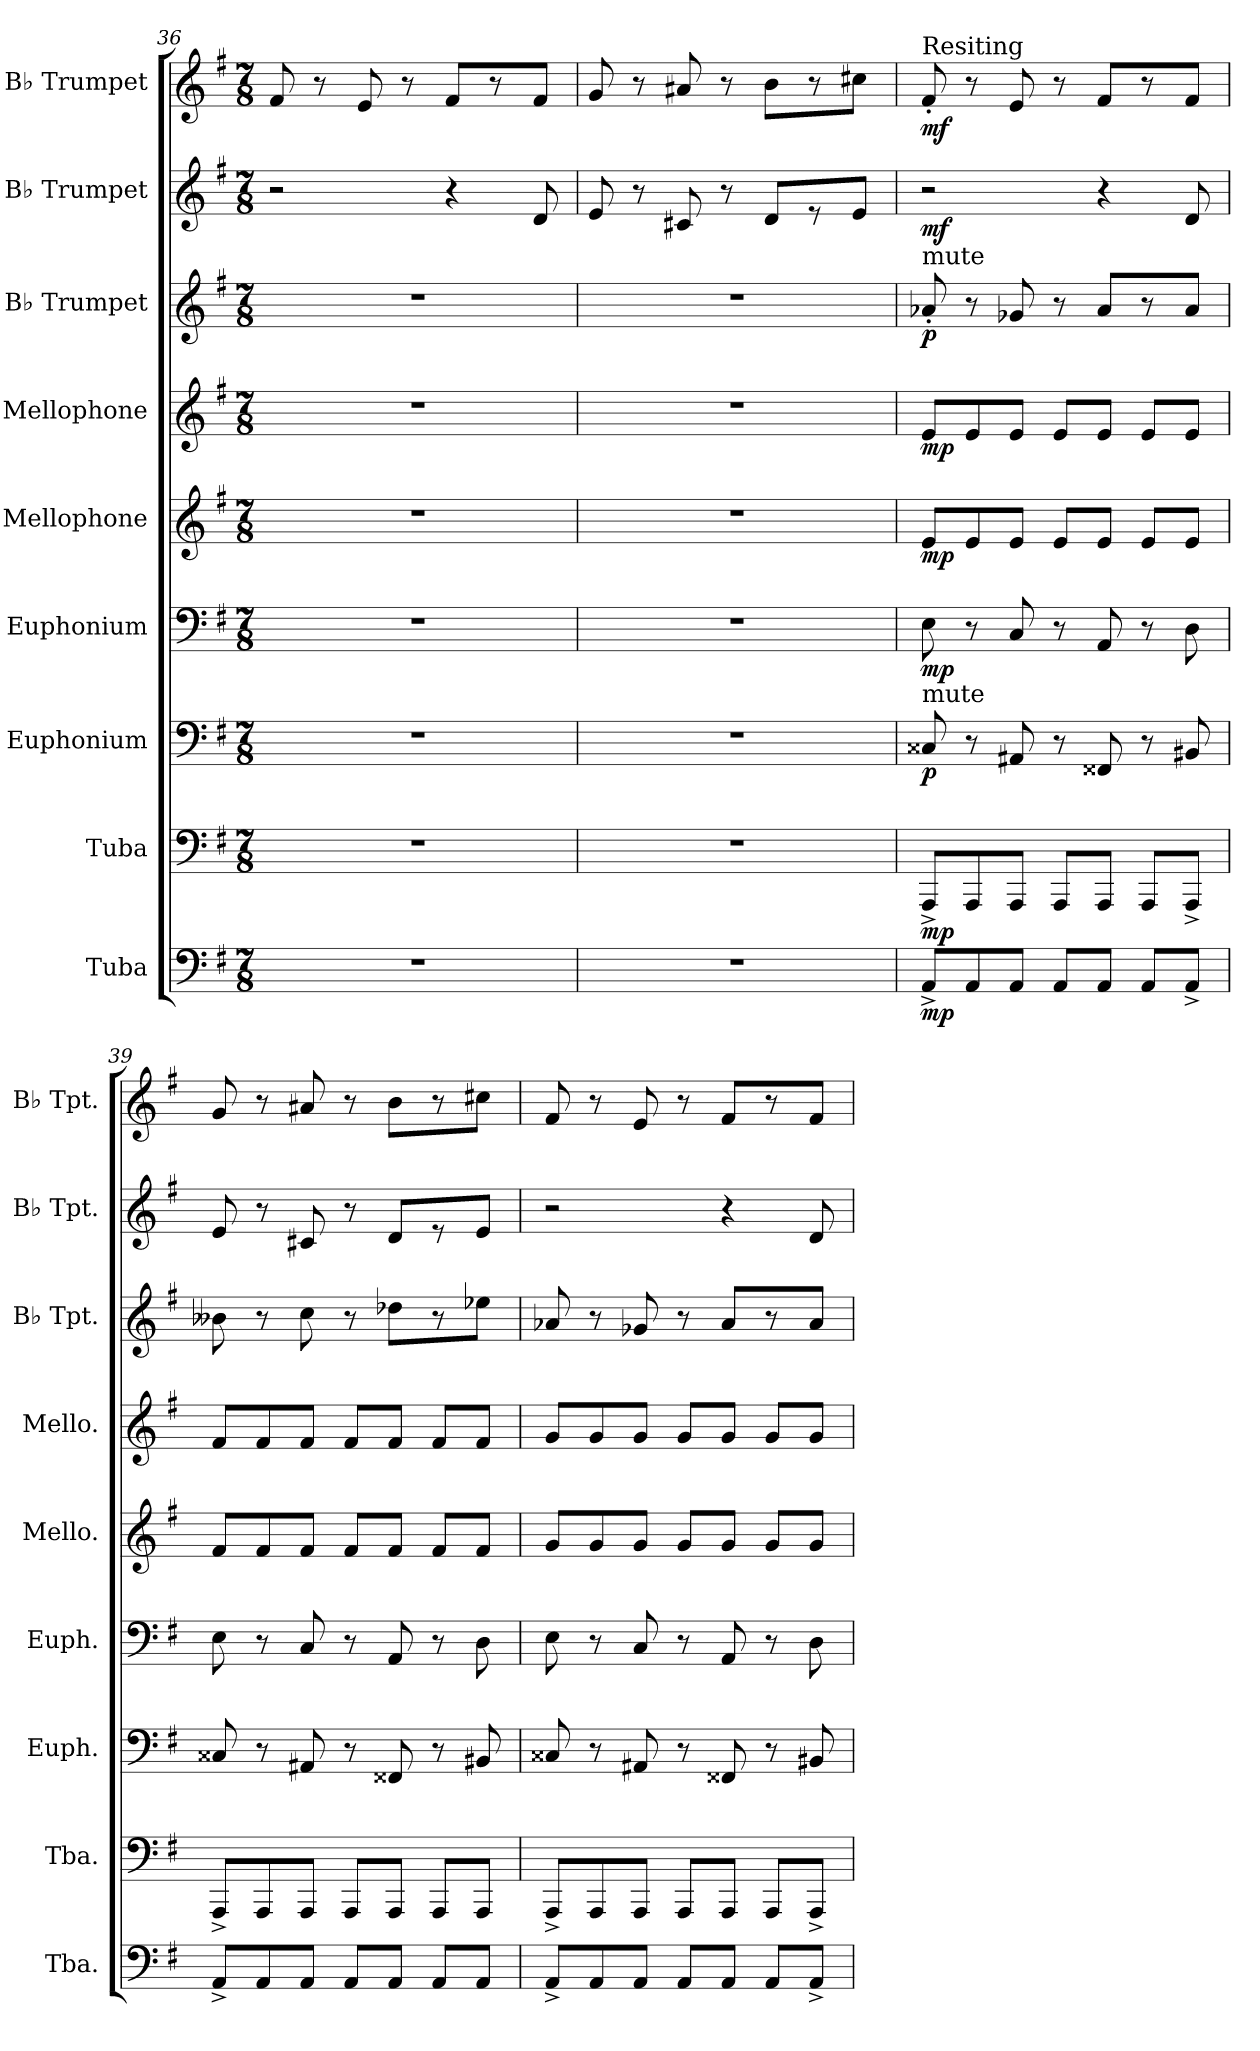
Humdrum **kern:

**kern	**dynam	**kern	**dynam	**kern	**dynam	**kern	**dynam	**kern	**dynam	**kern	**dynam	**kern	**dynam	**kern	**dynam	**kern	**dynam
*part9	*part9	*part8	*part8	*part7	*part7	*part6	*part6	*part5	*part5	*part4	*part4	*part3	*part3	*part2	*part2	*part1	*part1
*staff9	*staff9	*staff8	*staff8	*staff7	*staff7	*staff6	*staff6	*staff5	*staff5	*staff4	*staff4	*staff3	*staff3	*staff2	*staff2	*staff1	*staff1
*I"Tuba	*	*I"Tuba	*	*I"Euphonium	*	*I"Euphonium	*	*I"Mellophone	*	*I"Mellophone	*	*I"B♭ Trumpet	*	*I"B♭ Trumpet	*	*I"B♭ Trumpet	*
*I'Tba.	*	*I'Tba.	*	*I'Euph.	*	*I'Euph.	*	*I'Mello.	*	*I'Mello.	*	*I'B♭ Tpt.	*	*I'B♭ Tpt.	*	*I'B♭ Tpt.	*
*clefF4	*	*clefF4	*	*clefF4	*	*clefF4	*	*clefG2	*	*clefG2	*	*clefG2	*	*clefG2	*	*clefG2	*
*	*	*	*	*	*	*	*	*ITrd4c7	*	*ITrd4c7	*	*ITrd1c2	*	*ITrd1c2	*	*ITrd1c2	*
*k[f#]	*	*k[f#]	*	*k[f#]	*	*k[f#]	*	*k[]	*	*k[]	*	*k[b-]	*	*k[b-]	*	*k[b-]	*
*M7/8	*	*M7/8	*	*M7/8	*	*M7/8	*	*M7/8	*	*M7/8	*	*M7/8	*	*M7/8	*	*M7/8	*
=36	=36	=36	=36	=36	=36	=36	=36	=36	=36	=36	=36	=36	=36	=36	=36	=36	=36
2..r	.	2..r	.	2..r	.	2..r	.	2..r	.	2..r	.	2..r	.	2r	.	8e/	.
.	.	.	.	.	.	.	.	.	.	.	.	.	.	.	.	8r	.
.	.	.	.	.	.	.	.	.	.	.	.	.	.	.	.	8d/	.
.	.	.	.	.	.	.	.	.	.	.	.	.	.	.	.	8r	.
.	.	.	.	.	.	.	.	.	.	.	.	.	.	4r	.	8e/L	.
.	.	.	.	.	.	.	.	.	.	.	.	.	.	.	.	8r	.
.	.	.	.	.	.	.	.	.	.	.	.	.	.	8c/	.	8e/J	.
!!LO:PB:g=z
=37	=37	=37	=37	=37	=37	=37	=37	=37	=37	=37	=37	=37	=37	=37	=37	=37	=37
2..r	.	2..r	.	2..r	.	2..r	.	2..r	.	2..r	.	2..r	.	8d/	.	8f/	.
.	.	.	.	.	.	.	.	.	.	.	.	.	.	8r	.	8r	.
.	.	.	.	.	.	.	.	.	.	.	.	.	.	8Bn/	.	8g#X/	.
.	.	.	.	.	.	.	.	.	.	.	.	.	.	8r	.	8r	.
.	.	.	.	.	.	.	.	.	.	.	.	.	.	8c/L	.	8a\L	.
.	.	.	.	.	.	.	.	.	.	.	.	.	.	8r	.	8r	.
.	.	.	.	.	.	.	.	.	.	.	.	.	.	8d/J	.	8bn\J	.
=38	=38	=38	=38	=38	=38	=38	=38	=38	=38	=38	=38	=38	=38	=38	=38	=38	=38
!	!	!	!	!	!	!	!	!	!	!	!	!	!	!	!	!LO:TX:a:t=Resiting	!
!	!	!	!	!	!	!	!	!	!	!	!	!LO:TX:a:t=mute	!	!	!	!	!
!	!	!	!	!LO:TX:a:t=mute	!	!	!	!	!	!	!	!	!	!	!	!	!
!	!LO:DY:b	!	!LO:DY:b	!	!LO:DY:b	!	!LO:DY:b	!	!LO:DY:b	!	!LO:DY:b	!	!LO:DY:b	!	!LO:DY:b	!	!LO:DY:b
8AA^/L	mp	8AAA^/L	mp	8C##X/	p	8E\	mp	8A/L	mp	8A/L	mp	8g-X'/	p	2r	mf	8e'/	mf
8AA/	.	8AAA/	.	8r	.	8r	.	8A/	.	8A/	.	8r	.	.	.	8r	.
8AA/J	.	8AAA/J	.	8AA#X/	.	8C/	.	8A/J	.	8A/J	.	8f-X/	.	.	.	8d/	.
8AA/L	.	8AAA/L	.	8r	.	8r	.	8A/L	.	8A/L	.	8r	.	.	.	8r	.
8AA/J	.	8AAA/J	.	8FF##X/	.	8AA/	.	8A/J	.	8A/J	.	8g-/L	.	4r	.	8e/L	.
8AA/L	.	8AAA/L	.	8r	.	8r	.	8A/L	.	8A/L	.	8r	.	.	.	8r	.
8AA^/J	.	8AAA^/J	.	8BB#X/	.	8D\	.	8A/J	.	8A/J	.	8g-/J	.	8c/	.	8e/J	.
=39	=39	=39	=39	=39	=39	=39	=39	=39	=39	=39	=39	=39	=39	=39	=39	=39	=39
8AA^/L	.	8AAA^/L	.	8C##X/	.	8E\	.	8B/L	.	8B/L	.	8a--X\	.	8d/	.	8f/	.
8AA/	.	8AAA/	.	8r	.	8r	.	8B/	.	8B/	.	8r	.	8r	.	8r	.
8AA/J	.	8AAA/J	.	8AA#X/	.	8C/	.	8B/J	.	8B/J	.	8b-\	.	8Bn/	.	8g#X/	.
8AA/L	.	8AAA/L	.	8r	.	8r	.	8B/L	.	8B/L	.	8r	.	8r	.	8r	.
8AA/J	.	8AAA/J	.	8FF##X/	.	8AA/	.	8B/J	.	8B/J	.	8cc-X\L	.	8c/L	.	8a\L	.
8AA/L	.	8AAA/L	.	8r	.	8r	.	8B/L	.	8B/L	.	8r	.	8r	.	8r	.
8AA/J	.	8AAA/J	.	8BB#X/	.	8D\	.	8B/J	.	8B/J	.	8dd-X\J	.	8d/J	.	8bn\J	.
=40	=40	=40	=40	=40	=40	=40	=40	=40	=40	=40	=40	=40	=40	=40	=40	=40	=40
8AA^/L	.	8AAA^/L	.	8C##X/	.	8E\	.	8c/L	.	8c/L	.	8g-X/	.	2r	.	8e/	.
8AA/	.	8AAA/	.	8r	.	8r	.	8c/	.	8c/	.	8r	.	.	.	8r	.
8AA/J	.	8AAA/J	.	8AA#X/	.	8C/	.	8c/J	.	8c/J	.	8f-X/	.	.	.	8d/	.
8AA/L	.	8AAA/L	.	8r	.	8r	.	8c/L	.	8c/L	.	8r	.	.	.	8r	.
8AA/J	.	8AAA/J	.	8FF##X/	.	8AA/	.	8c/J	.	8c/J	.	8g-/L	.	4r	.	8e/L	.
8AA/L	.	8AAA/L	.	8r	.	8r	.	8c/L	.	8c/L	.	8r	.	.	.	8r	.
8AA^/J	.	8AAA^/J	.	8BB#X/	.	8D\	.	8c/J	.	8c/J	.	8g-/J	.	8c/	.	8e/J	.
=	=	=	=	=	=	=	=	=	=	=	=	=	=	=	=	=	=
*-	*-	*-	*-	*-	*-	*-	*-	*-	*-	*-	*-	*-	*-	*-	*-	*-	*-
